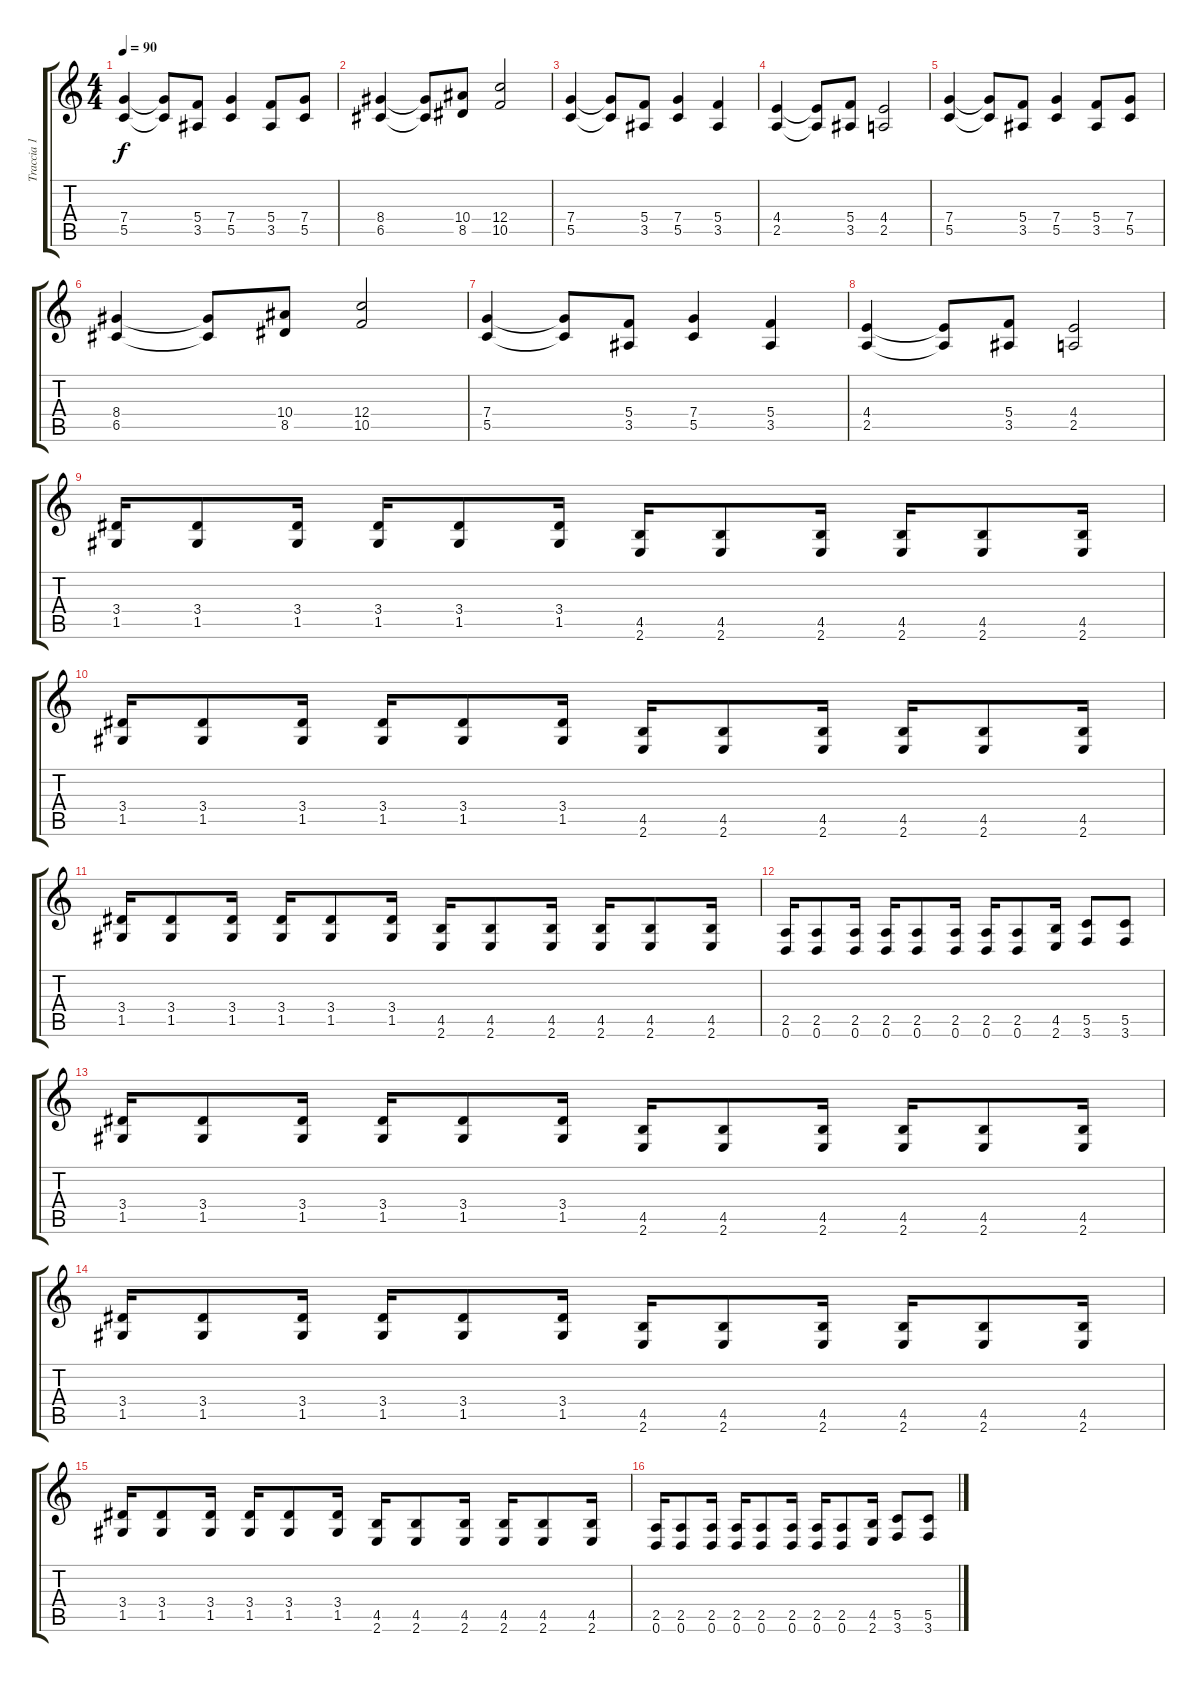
\track ("Traccia 1" "Traccia 1") {instrument distortionguitar}
\staff {score tabs}
\tuning (D4 A3 F3 C3 G2 D2) {hide}
\ts (4 4)
\tempo 90
\clef g2
\ks c
(7.4 5.5).4{dy f} (7.4{t} 5.5{t}).8 (5.4 3.5).8 (7.4 5.5).4 (5.4 3.5).8 (7.4 5.5).8 |
(8.4 6.5).4 (8.4{t} 6.5{t}).8 (10.4 8.5).8 (12.4 10.5).2 |
(7.4 5.5).4 (7.4{t} 5.5{t}).8 (5.4 3.5).8 (7.4 5.5).4 (5.4 3.5).4 |
(4.4 2.5).4 (4.4{t} 2.5{t}).8 (5.4 3.5).8 (4.4 2.5).2 |
(7.4 5.5).4 (7.4{t} 5.5{t}).8 (5.4 3.5).8 (7.4 5.5).4 (5.4 3.5).8 (7.4 5.5).8 |
(8.4 6.5).4 (8.4{t} 6.5{t}).8 (10.4 8.5).8 (12.4 10.5).2 |
(7.4 5.5).4 (7.4{t} 5.5{t}).8 (5.4 3.5).8 (7.4 5.5).4 (5.4 3.5).4 |
(4.4 2.5).4 (4.4{t} 2.5{t}).8 (5.4 3.5).8 (4.4 2.5).2 |
(3.4 1.5).16 (3.4 1.5).8 (3.4 1.5).16 (3.4 1.5).16 (3.4 1.5).8 (3.4 1.5).16 (4.5 2.6).16 (4.5 2.6).8 (4.5 2.6).16 (4.5 2.6).16 (4.5 2.6).8 (4.5 2.6).16 |
(3.4 1.5).16 (3.4 1.5).8 (3.4 1.5).16 (3.4 1.5).16 (3.4 1.5).8 (3.4 1.5).16 (4.5 2.6).16 (4.5 2.6).8 (4.5 2.6).16 (4.5 2.6).16 (4.5 2.6).8 (4.5 2.6).16 |
(3.4 1.5).16 (3.4 1.5).8 (3.4 1.5).16 (3.4 1.5).16 (3.4 1.5).8 (3.4 1.5).16 (4.5 2.6).16 (4.5 2.6).8 (4.5 2.6).16 (4.5 2.6).16 (4.5 2.6).8 (4.5 2.6).16 |
(2.5 0.6).16 (2.5 0.6).8 (2.5 0.6).16 (2.5 0.6).16 (2.5 0.6).8 (2.5 0.6).16 (2.5 0.6).16 (2.5 0.6).8 (4.5 2.6).16 (5.5 3.6).8 (5.5 3.6).8 |
(3.4 1.5).16 (3.4 1.5).8 (3.4 1.5).16 (3.4 1.5).16 (3.4 1.5).8 (3.4 1.5).16 (4.5 2.6).16 (4.5 2.6).8 (4.5 2.6).16 (4.5 2.6).16 (4.5 2.6).8 (4.5 2.6).16 |
(3.4 1.5).16 (3.4 1.5).8 (3.4 1.5).16 (3.4 1.5).16 (3.4 1.5).8 (3.4 1.5).16 (4.5 2.6).16 (4.5 2.6).8 (4.5 2.6).16 (4.5 2.6).16 (4.5 2.6).8 (4.5 2.6).16 |
(3.4 1.5).16 (3.4 1.5).8 (3.4 1.5).16 (3.4 1.5).16 (3.4 1.5).8 (3.4 1.5).16 (4.5 2.6).16 (4.5 2.6).8 (4.5 2.6).16 (4.5 2.6).16 (4.5 2.6).8 (4.5 2.6).16 |
(2.5 0.6).16 (2.5 0.6).8 (2.5 0.6).16 (2.5 0.6).16 (2.5 0.6).8 (2.5 0.6).16 (2.5 0.6).16 (2.5 0.6).8 (4.5 2.6).16 (5.5 3.6).8 (5.5 3.6).8
